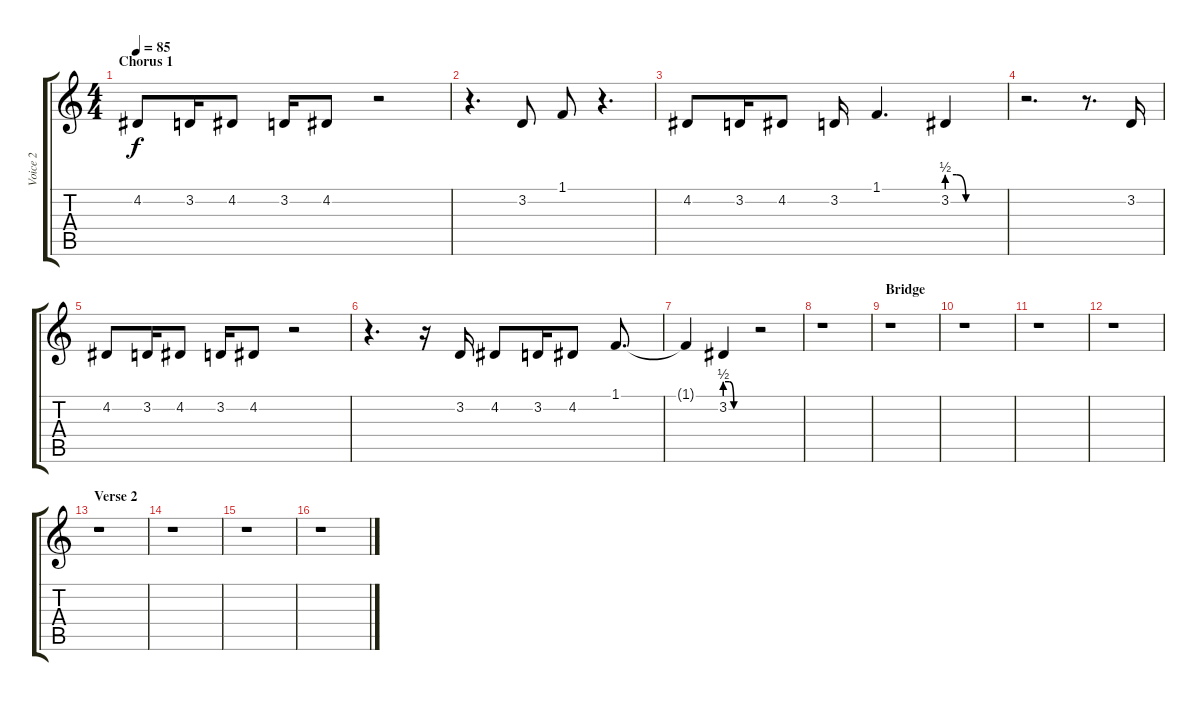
\track ("Voice 2" "Voice 2") {instrument tenorsax}
\staff {score tabs}
\tuning (E4 B3 G3 D3 A2 E2) {hide}
\ts (4 4)
\section ("" "Chorus 1")
\tempo 85
\clef g2
\ks c
4.2.8{dy f} 3.2.16 4.2.8 3.2.16 4.2.8 r.2 |
r.4{d} 3.2.8 1.1.8 r.4{d} |
4.2.8 3.2.16 4.2.8 3.2.16 1.1.4{d} 3.2{be (custom 0 2 10 2 20 0 40 0 60 0)}.4 |
r.2{d} r.8{d} 3.2.16 |
4.2.8 3.2.16 4.2.8 3.2.16 4.2.8 r.2 |
r.4{d} r.16 3.2.16 4.2.8 3.2.16 4.2.8 1.1.8{d} |
1.1{t}.4 3.2{be (custom 0 2 10 2 20 0 40 0 60 0)}.4 r.2 |
r.1 |
\section ("" "Bridge")
r.1 |
r.1 |
r.1 |
r.1 |
\section ("" "Verse 2")
r.1 |
r.1 |
r.1 |
r.1
